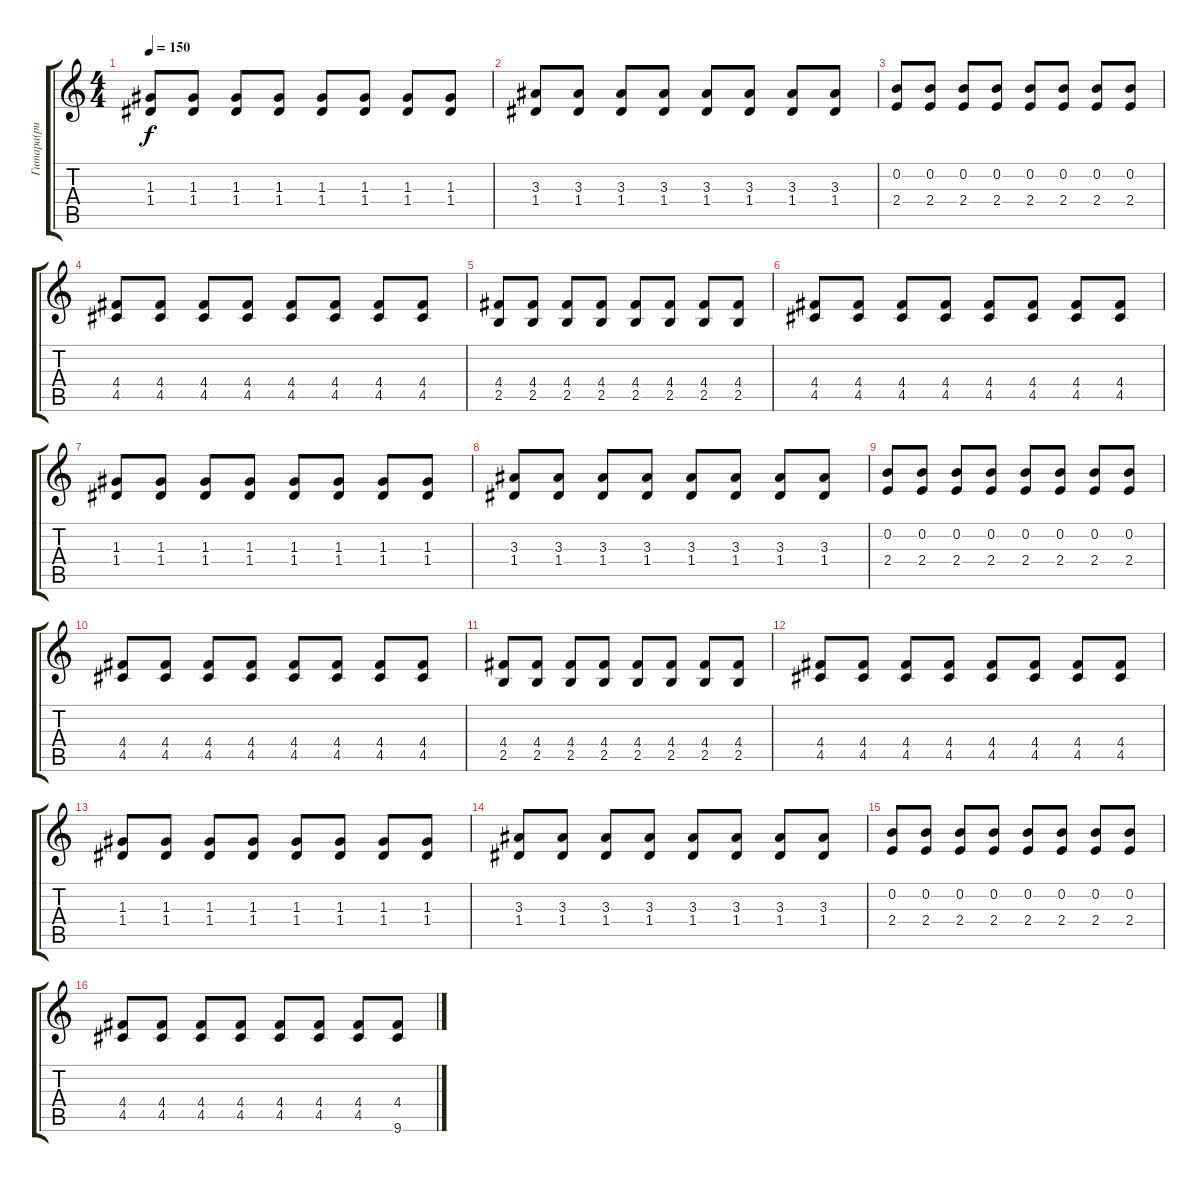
\track (" Гитара(ритм) " " Гитара(ри") {instrument overdrivenguitar}
\staff {score tabs}
\tuning (E4 B3 G3 D3 A2 E2) {hide}
\ts (4 4)
\tempo 150
\clef g2
\ks c
(1.3 1.4).8{dy f} (1.3 1.4).8 (1.3 1.4).8 (1.3 1.4).8 (1.3 1.4).8 (1.3 1.4).8 (1.3 1.4).8 (1.3 1.4).8 |
(3.3 1.4).8 (3.3 1.4).8 (3.3 1.4).8 (3.3 1.4).8 (3.3 1.4).8 (3.3 1.4).8 (3.3 1.4).8 (3.3 1.4).8 |
(0.2 2.4).8 (0.2 2.4).8 (0.2 2.4).8 (0.2 2.4).8 (0.2 2.4).8 (0.2 2.4).8 (0.2 2.4).8 (0.2 2.4).8 |
(4.4 4.5).8 (4.4 4.5).8 (4.4 4.5).8 (4.4 4.5).8 (4.4 4.5).8 (4.4 4.5).8 (4.4 4.5).8 (4.4 4.5).8 |
(4.4 2.5).8 (4.4 2.5).8 (4.4 2.5).8 (4.4 2.5).8 (4.4 2.5).8 (4.4 2.5).8 (4.4 2.5).8 (4.4 2.5).8 |
(4.4 4.5).8 (4.4 4.5).8 (4.4 4.5).8 (4.4 4.5).8 (4.4 4.5).8 (4.4 4.5).8 (4.4 4.5).8 (4.4 4.5).8 |
(1.3 1.4).8 (1.3 1.4).8 (1.3 1.4).8 (1.3 1.4).8 (1.3 1.4).8 (1.3 1.4).8 (1.3 1.4).8 (1.3 1.4).8 |
(3.3 1.4).8 (3.3 1.4).8 (3.3 1.4).8 (3.3 1.4).8 (3.3 1.4).8 (3.3 1.4).8 (3.3 1.4).8 (3.3 1.4).8 |
(0.2 2.4).8 (0.2 2.4).8 (0.2 2.4).8 (0.2 2.4).8 (0.2 2.4).8 (0.2 2.4).8 (0.2 2.4).8 (0.2 2.4).8 |
(4.4 4.5).8 (4.4 4.5).8 (4.4 4.5).8 (4.4 4.5).8 (4.4 4.5).8 (4.4 4.5).8 (4.4 4.5).8 (4.4 4.5).8 |
(4.4 2.5).8 (4.4 2.5).8 (4.4 2.5).8 (4.4 2.5).8 (4.4 2.5).8 (4.4 2.5).8 (4.4 2.5).8 (4.4 2.5).8 |
(4.4 4.5).8 (4.4 4.5).8 (4.4 4.5).8 (4.4 4.5).8 (4.4 4.5).8 (4.4 4.5).8 (4.4 4.5).8 (4.4 4.5).8 |
(1.3 1.4).8 (1.3 1.4).8 (1.3 1.4).8 (1.3 1.4).8 (1.3 1.4).8 (1.3 1.4).8 (1.3 1.4).8 (1.3 1.4).8 |
(3.3 1.4).8 (3.3 1.4).8 (3.3 1.4).8 (3.3 1.4).8 (3.3 1.4).8 (3.3 1.4).8 (3.3 1.4).8 (3.3 1.4).8 |
(0.2 2.4).8 (0.2 2.4).8 (0.2 2.4).8 (0.2 2.4).8 (0.2 2.4).8 (0.2 2.4).8 (0.2 2.4).8 (0.2 2.4).8 |
(4.4 4.5).8 (4.4 4.5).8 (4.4 4.5).8 (4.4 4.5).8 (4.4 4.5).8 (4.4 4.5).8 (4.4 4.5).8 (4.4 9.6).8
